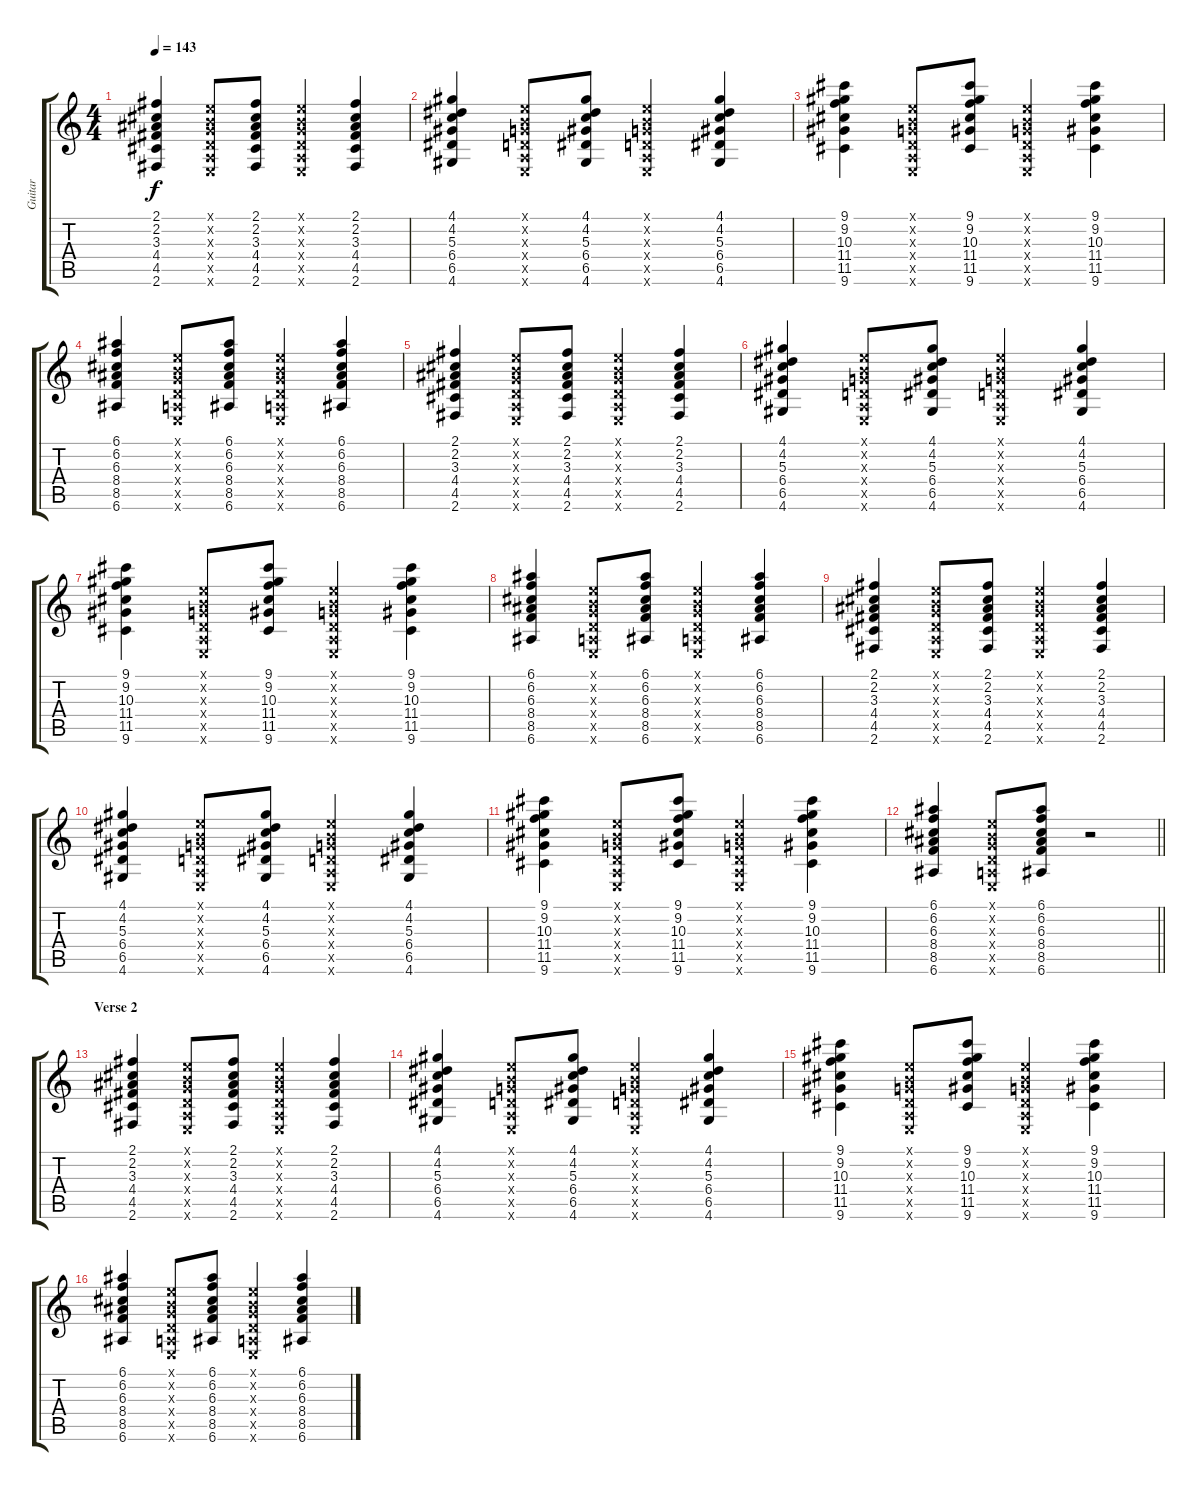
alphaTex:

\track ("Guitar" "Guitar") {instrument acousticguitarsteel}
\staff {score tabs}
\tuning (E4 B3 G3 D3 A2 E2) {hide}
\ts (4 4)
\tempo 143
\clef g2
\ks c
(2.1 2.2 3.3 4.4 4.5 2.6).4{dy f} (0.1{x} 0.2{x} 0.3{x} 0.4{x} 0.5{x} 0.6{x}).8 (2.1 2.2 3.3 4.4 4.5 2.6).8 (0.1{x} 0.2{x} 0.3{x} 0.4{x} 0.5{x} 0.6{x}).4 (2.1 2.2 3.3 4.4 4.5 2.6).4 |
(4.1 4.2 5.3 6.4 6.5 4.6).4 (0.1{x} 0.2{x} 0.3{x} 0.4{x} 0.5{x} 0.6{x}).8 (4.1 4.2 5.3 6.4 6.5 4.6).8 (0.1{x} 0.2{x} 0.3{x} 0.4{x} 0.5{x} 0.6{x}).4 (4.1 4.2 5.3 6.4 6.5 4.6).4 |
(9.1 9.2 10.3 11.4 11.5 9.6).4 (0.1{x} 0.2{x} 0.3{x} 0.4{x} 0.5{x} 0.6{x}).8 (9.1 9.2 10.3 11.4 11.5 9.6).8 (0.1{x} 0.2{x} 0.3{x} 0.4{x} 0.5{x} 0.6{x}).4 (9.1 9.2 10.3 11.4 11.5 9.6).4 |
(6.1 6.2 6.3 8.4 8.5 6.6).4 (0.1{x} 0.2{x} 0.3{x} 0.4{x} 0.5{x} 0.6{x}).8 (6.1 6.2 6.3 8.4 8.5 6.6).8 (0.1{x} 0.2{x} 0.3{x} 0.4{x} 0.5{x} 0.6{x}).4 (6.1 6.2 6.3 8.4 8.5 6.6).4 |
(2.1 2.2 3.3 4.4 4.5 2.6).4 (0.1{x} 0.2{x} 0.3{x} 0.4{x} 0.5{x} 0.6{x}).8 (2.1 2.2 3.3 4.4 4.5 2.6).8 (0.1{x} 0.2{x} 0.3{x} 0.4{x} 0.5{x} 0.6{x}).4 (2.1 2.2 3.3 4.4 4.5 2.6).4 |
(4.1 4.2 5.3 6.4 6.5 4.6).4 (0.1{x} 0.2{x} 0.3{x} 0.4{x} 0.5{x} 0.6{x}).8 (4.1 4.2 5.3 6.4 6.5 4.6).8 (0.1{x} 0.2{x} 0.3{x} 0.4{x} 0.5{x} 0.6{x}).4 (4.1 4.2 5.3 6.4 6.5 4.6).4 |
(9.1 9.2 10.3 11.4 11.5 9.6).4 (0.1{x} 0.2{x} 0.3{x} 0.4{x} 0.5{x} 0.6{x}).8 (9.1 9.2 10.3 11.4 11.5 9.6).8 (0.1{x} 0.2{x} 0.3{x} 0.4{x} 0.5{x} 0.6{x}).4 (9.1 9.2 10.3 11.4 11.5 9.6).4 |
(6.1 6.2 6.3 8.4 8.5 6.6).4 (0.1{x} 0.2{x} 0.3{x} 0.4{x} 0.5{x} 0.6{x}).8 (6.1 6.2 6.3 8.4 8.5 6.6).8 (0.1{x} 0.2{x} 0.3{x} 0.4{x} 0.5{x} 0.6{x}).4 (6.1 6.2 6.3 8.4 8.5 6.6).4 |
(2.1 2.2 3.3 4.4 4.5 2.6).4 (0.1{x} 0.2{x} 0.3{x} 0.4{x} 0.5{x} 0.6{x}).8 (2.1 2.2 3.3 4.4 4.5 2.6).8 (0.1{x} 0.2{x} 0.3{x} 0.4{x} 0.5{x} 0.6{x}).4 (2.1 2.2 3.3 4.4 4.5 2.6).4 |
(4.1 4.2 5.3 6.4 6.5 4.6).4 (0.1{x} 0.2{x} 0.3{x} 0.4{x} 0.5{x} 0.6{x}).8 (4.1 4.2 5.3 6.4 6.5 4.6).8 (0.1{x} 0.2{x} 0.3{x} 0.4{x} 0.5{x} 0.6{x}).4 (4.1 4.2 5.3 6.4 6.5 4.6).4 |
(9.1 9.2 10.3 11.4 11.5 9.6).4 (0.1{x} 0.2{x} 0.3{x} 0.4{x} 0.5{x} 0.6{x}).8 (9.1 9.2 10.3 11.4 11.5 9.6).8 (0.1{x} 0.2{x} 0.3{x} 0.4{x} 0.5{x} 0.6{x}).4 (9.1 9.2 10.3 11.4 11.5 9.6).4 |
\barLineRight lightlight
(6.1 6.2 6.3 8.4 8.5 6.6).4 (0.1{x} 0.2{x} 0.3{x} 0.4{x} 0.5{x} 0.6{x}).8 (6.1 6.2 6.3 8.4 8.5 6.6).8 r.2 |
\section ("" "Verse 2")
(2.1 2.2 3.3 4.4 4.5 2.6).4{volume 8} (0.1{x} 0.2{x} 0.3{x} 0.4{x} 0.5{x} 0.6{x}).8 (2.1 2.2 3.3 4.4 4.5 2.6).8 (0.1{x} 0.2{x} 0.3{x} 0.4{x} 0.5{x} 0.6{x}).4 (2.1 2.2 3.3 4.4 4.5 2.6).4 |
(4.1 4.2 5.3 6.4 6.5 4.6).4 (0.1{x} 0.2{x} 0.3{x} 0.4{x} 0.5{x} 0.6{x}).8 (4.1 4.2 5.3 6.4 6.5 4.6).8 (0.1{x} 0.2{x} 0.3{x} 0.4{x} 0.5{x} 0.6{x}).4 (4.1 4.2 5.3 6.4 6.5 4.6).4 |
(9.1 9.2 10.3 11.4 11.5 9.6).4 (0.1{x} 0.2{x} 0.3{x} 0.4{x} 0.5{x} 0.6{x}).8 (9.1 9.2 10.3 11.4 11.5 9.6).8 (0.1{x} 0.2{x} 0.3{x} 0.4{x} 0.5{x} 0.6{x}).4 (9.1 9.2 10.3 11.4 11.5 9.6).4 |
(6.1 6.2 6.3 8.4 8.5 6.6).4 (0.1{x} 0.2{x} 0.3{x} 0.4{x} 0.5{x} 0.6{x}).8 (6.1 6.2 6.3 8.4 8.5 6.6).8 (0.1{x} 0.2{x} 0.3{x} 0.4{x} 0.5{x} 0.6{x}).4 (6.1 6.2 6.3 8.4 8.5 6.6).4
